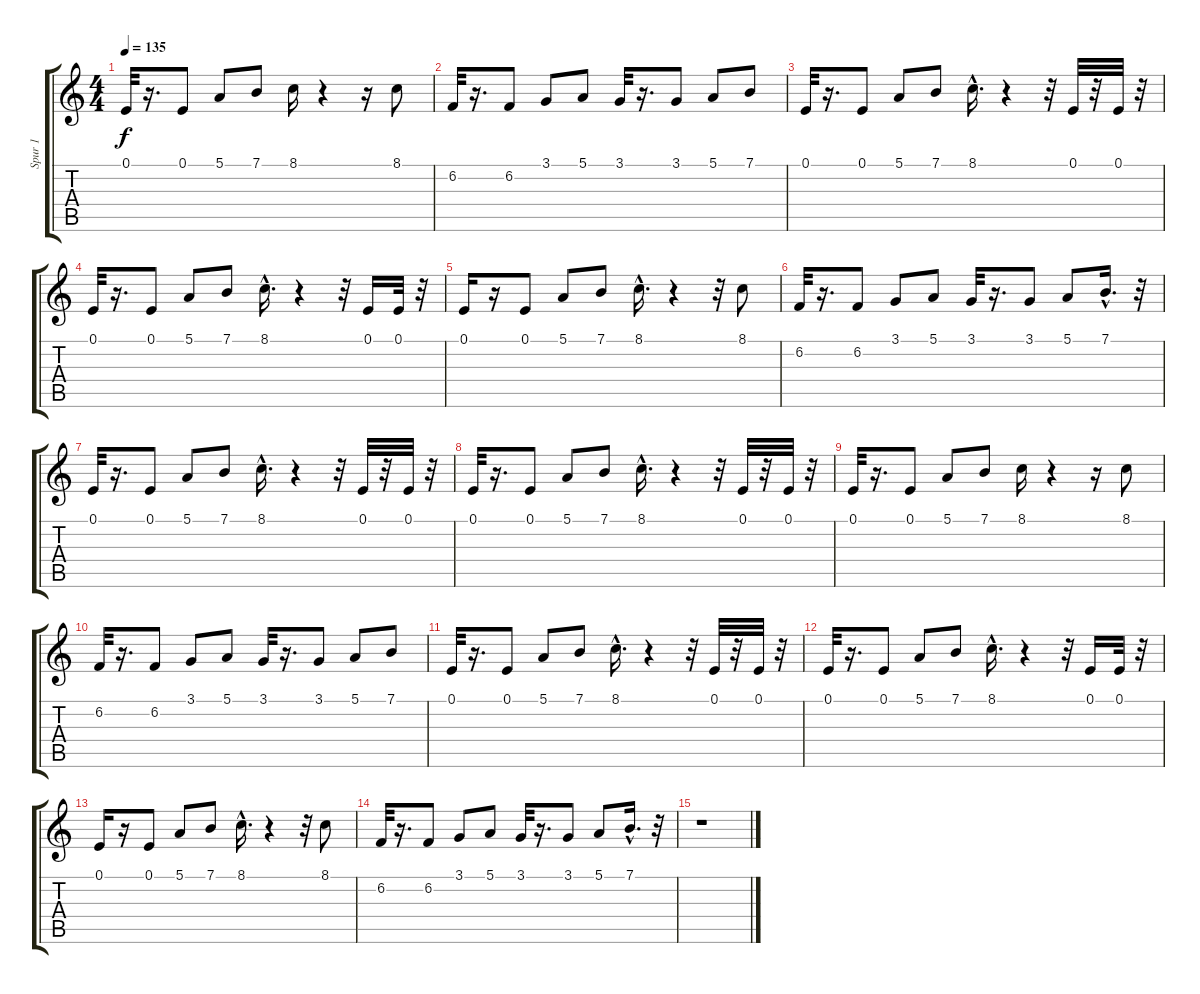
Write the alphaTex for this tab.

\track ("Spur 1" "Spur 1") {instrument lead2sawtooth}
\staff {score tabs}
\tuning (E4 B3 G3 D3 A2 E2) {hide}
\ts (4 4)
\tempo 135
\clef g2
\ks c
0.1.32{dy f} r.16{d} 0.1.8 5.1.8 7.1.8 8.1.16 r.4 r.16 8.1.8 |
6.2.32 r.16{d} 6.2.8 3.1.8 5.1.8 3.1.32 r.16{d} 3.1.8 5.1.8 7.1.8 |
0.1.32 r.16{d} 0.1.8 5.1.8 7.1.8 8.1{hac}.16{d} r.4 r.32 0.1.32 r.32 0.1.32 r.32 |
0.1.32 r.16{d} 0.1.8 5.1.8 7.1.8 8.1{hac}.16{d} r.4 r.32 0.1.16 0.1.32 r.32 |
0.1.16 r.16 0.1.8 5.1.8 7.1.8 8.1{hac}.16{d} r.4 r.32 8.1.8 |
6.2.32 r.16{d} 6.2.8 3.1.8 5.1.8 3.1.32 r.16{d} 3.1.8 5.1.8 7.1{hac}.16{d} r.32 |
0.1.32 r.16{d} 0.1.8 5.1.8 7.1.8 8.1{hac}.16{d} r.4 r.32 0.1.32 r.32 0.1.32 r.32 |
0.1.32 r.16{d} 0.1.8 5.1.8 7.1.8 8.1{hac}.16{d} r.4 r.32 0.1.32 r.32 0.1.32 r.32 |
0.1.32 r.16{d} 0.1.8 5.1.8 7.1.8 8.1.16 r.4 r.16 8.1.8 |
6.2.32 r.16{d} 6.2.8 3.1.8 5.1.8 3.1.32 r.16{d} 3.1.8 5.1.8 7.1.8 |
0.1.32 r.16{d} 0.1.8 5.1.8 7.1.8 8.1{hac}.16{d} r.4 r.32 0.1.32 r.32 0.1.32 r.32 |
0.1.32 r.16{d} 0.1.8 5.1.8 7.1.8 8.1{hac}.16{d} r.4 r.32 0.1.16 0.1.32 r.32 |
0.1.16 r.16 0.1.8 5.1.8 7.1.8 8.1{hac}.16{d} r.4 r.32 8.1.8 |
6.2.32 r.16{d} 6.2.8 3.1.8 5.1.8 3.1.32 r.16{d} 3.1.8 5.1.8 7.1{hac}.16{d} r.32 |
r.1
